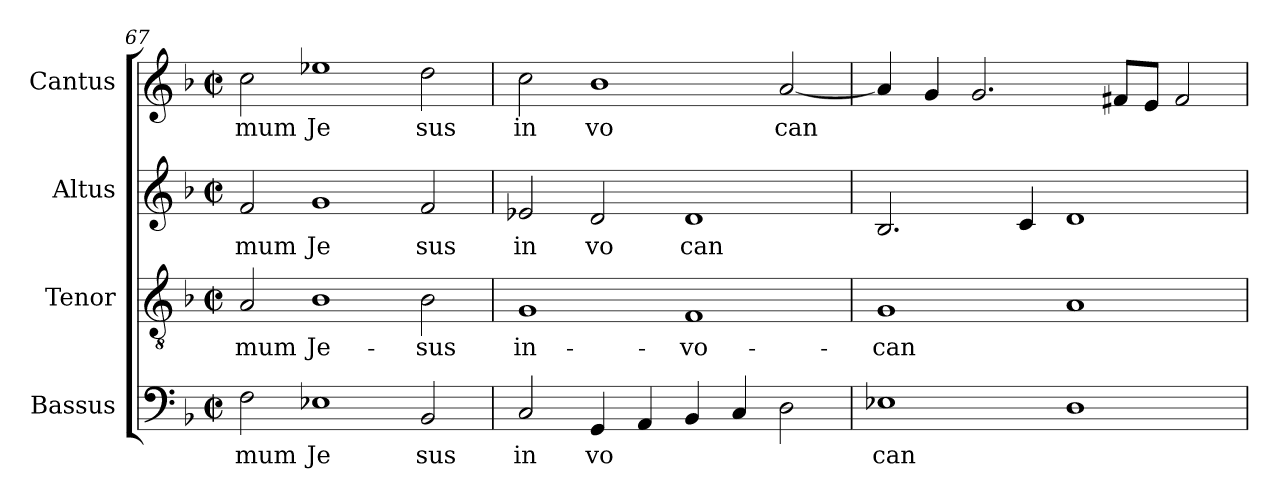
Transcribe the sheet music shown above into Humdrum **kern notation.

**kern	**text	**kern	**text	**kern	**text	**kern	**text
*part4	*part4	*part3	*part3	*part2	*part2	*part1	*part1
*staff4	*staff4	*staff3	*staff3	*staff2	*staff2	*staff1	*staff1
*I"Bassus	*	*I"Tenor	*	*I"Altus	*	*I"Cantus	*
*I'Bassus	*	*I'Tenor	*	*I'Altus	*	*I'Cantus	*
*clefF4	*	*clefGv2	*	*clefG2	*	*clefG2	*
*k[b-]	*	*k[b-]	*	*k[b-]	*	*k[b-]	*
*F:	*	*F:	*	*F:	*	*F:	*
*M2/2	*	*M2/2	*	*M2/2	*	*M2/2	*
*met(c|)	*	*met(c|)	*	*met(c|)	*	*met(c|)	*
=67	=67	=67	=67	=67	=67	=67	=67
!	!LO:LY:b:cj	!	!LO:LY:b:cj	!	!LO:LY:b:cj	!	!LO:LY:b:cj
2F\	mum	2A/	-mum	2f/	mum	2cc\	mum
!	!LO:LY:b:cj	!	!LO:LY:b:cj	!	!LO:LY:b:cj	!	!LO:LY:b:cj
1E-X	Je	1B-	Je-	1g	Je	1ee-X	Je
!	!LO:LY:b:cj	!	!LO:LY:b:cj	!	!LO:LY:b:cj	!	!LO:LY:b:cj
2BB-/	sus	2B-\	-sus	2f/	sus	2dd\	sus
=68	=68	=68	=68	=68	=68	=68	=68
!	!LO:LY:b:cj	!	!LO:LY:b:cj	!	!LO:LY:b:cj	!	!LO:LY:b:cj
2C/	in	1G	in-	2e-X/	in	2cc\	in
!	!LO:LY:b:cj	!	!	!	!LO:LY:b:cj	!	!LO:LY:b:cj
4GG/	vo	.	.	2d/	vo	1b-	vo
!	!LO:LY:b:cj	!	!	!	!	!	!
4AA/	.	.	.	.	.	.	.
!	!LO:LY:b:cj	!	!LO:LY:b:cj	!	!LO:LY:b:cj	!	!
4BB-/	.	1F	-vo-	1d	can	.	.
!	!LO:LY:b:cj	!	!	!	!	!	!
4C/	.	.	.	.	.	.	.
!	!LO:LY:b:cj	!	!	!	!	!	!LO:LY:b:cj
2D\	.	.	.	.	.	[<2a/	can
=69	=69	=69	=69	=69	=69	=69	=69
!	!LO:LY:b:cj	!	!LO:LY:b:cj	!	!LO:LY:b:cj	!	!LO:LY:b:cj
1E-X	can	1G	-can-	2.B-/	.	4a/]	.
!	!	!	!	!	!	!	!LO:LY:b:cj
.	.	.	.	.	.	4g/	.
!	!	!	!	!	!	!	!LO:LY:b:cj
.	.	.	.	.	.	2.g/	.
!	!	!	!	!	!LO:LY:b:cj	!	!
.	.	.	.	4c/	.	.	.
!	!LO:LY:b:cj	!	!LO:LY:b:cj	!	!LO:LY:b:cj	!	!
1D	.	1A	--	1d	.	.	.
!	!	!	!	!	!	!	!LO:LY:b:cj
.	.	.	.	.	.	8f#/L	.
!	!	!	!	!	!	!	!LO:LY:b:cj
.	.	.	.	.	.	8e/J	.
!	!	!	!	!	!	!	!LO:LY:b:cj
.	.	.	.	.	.	2f#/	.
=	=	=	=	=	=	=	=
*-	*-	*-	*-	*-	*-	*-	*-
